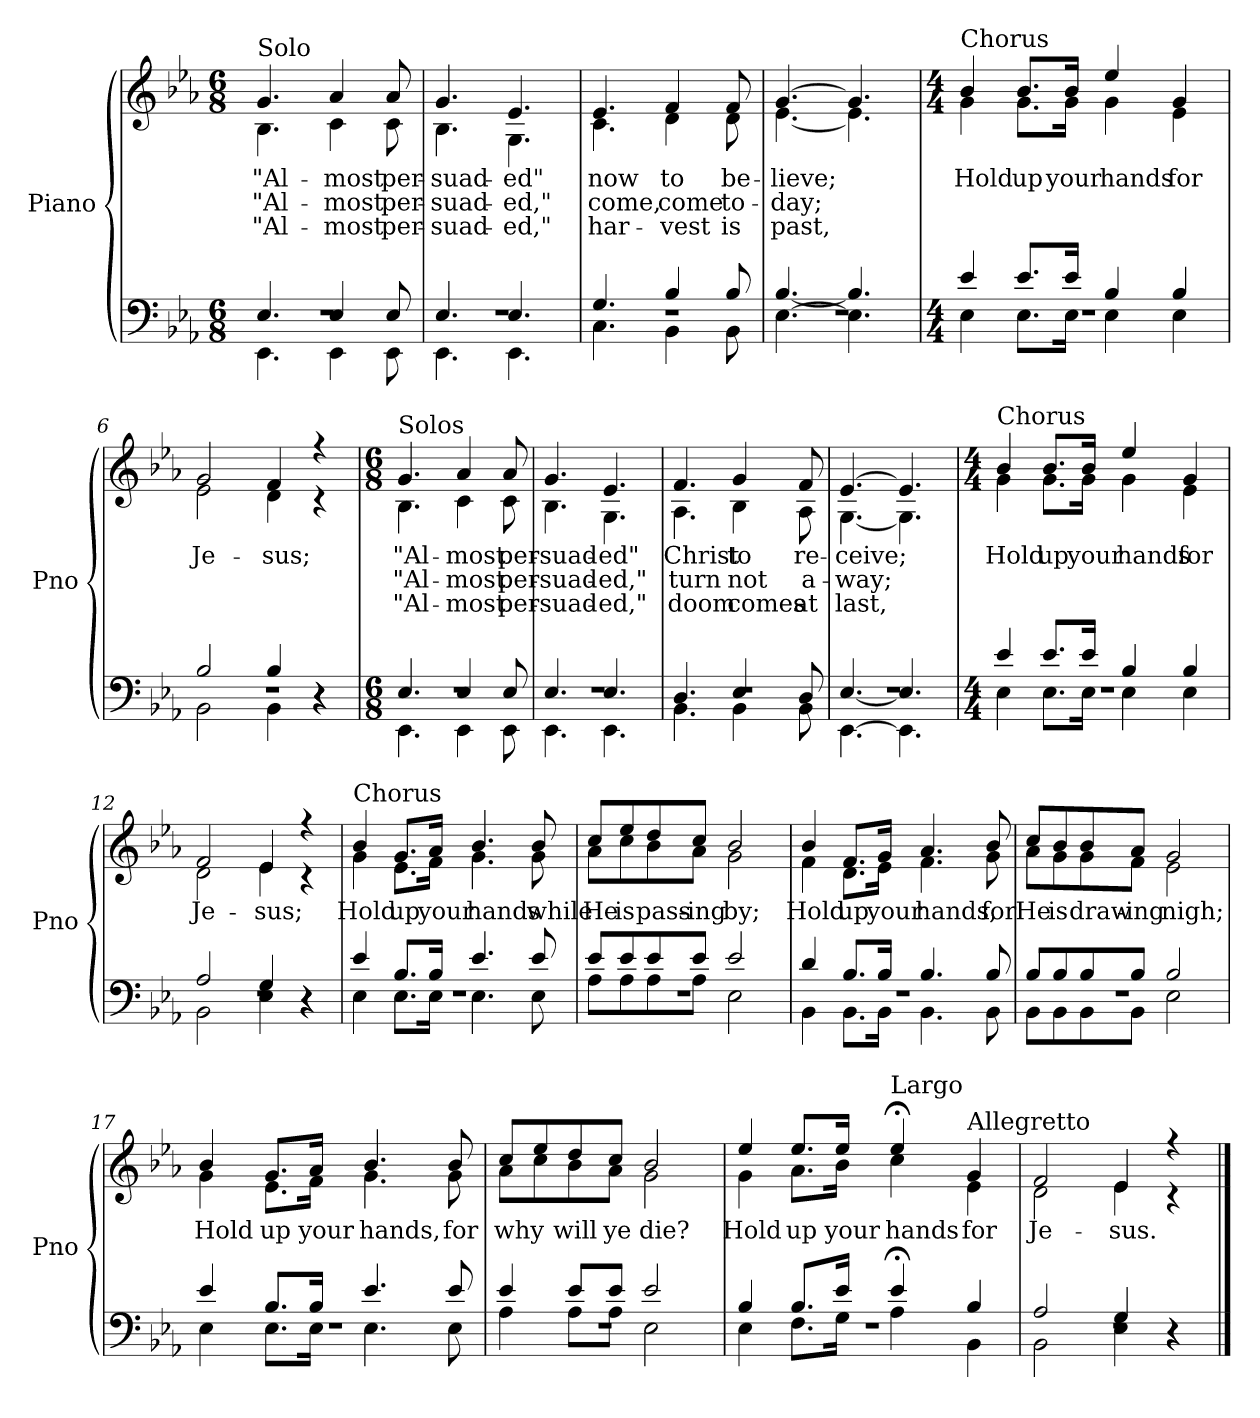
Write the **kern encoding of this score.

**kern	**kern	**text	**text	**text
*part1	*part1	*part1	*part1	*part1
*staff2	*staff1	*staff1	*staff1	*staff1
*I"Piano	*	*	*	*
*I'Pno	*	*	*	*
*clefF4	*clefG2	*	*	*
*k[b-e-a-]	*k[b-e-a-]	*	*	*
*E-:	*E-:	*	*	*
*M6/8	*M6/8	*	*	*
=1	=1	=1	=1	=1
.	8qg/yy	1.	2.	3.
*^	*^	*	*	*
*	*^	*	*	*	*	*
!	!	!	!LO:TX:a:t=Solo	!	!	!	!
2.r	4.E-/	4.EE-\	4.g/	4.B-\	"Al-	"Al-	"Al-
.	4E-/	4EE-\	4a-/	4c\	most	most	most
.	8E-/	8EE-\	8a-/	8c\	per-	per-	per-
=2	=2	=2	=2	=2	=2	=2	=2
2.r	4.E-/	4.EE-\	4.g/	4.B-\	suad-	suad-	suad-
.	4.E-/	4.EE-\	4.e-/	4.G\	ed"	ed,"	ed,"
=3	=3	=3	=3	=3	=3	=3	=3
2.r	4.G/	4.C\	4.e-/	4.c\	now	come,	har-
.	4B-/	4BB-\	4f/	4d\	to	come	vest
.	8B-/	8BB-\	8f/	8d\	be-	to-	is
=4	=4	=4	=4	=4	=4	=4	=4
2.r	[4.B-/	[4.E-\	[4.g/	[4.e-\	lieve;	day;	past,
.	4.B-/]	4.E-\]	4.g/]	4.e-\]	.	.	.
!!LO:LB:g=z	!!
=5	=5	=5	=5	=5	=5	=5	=5
*M4/4	*	*	*M4/4	*	*	*	*
!	!	!	!LO:TX:a:t=Chorus	!	!	!	!
1r	4e-/	4E-\	4b-/	4g\	Hold	.	.
.	8.e-/L	8.E-\L	8.b-/L	8.g\L	up	.	.
.	16e-/Jk	16E-\Jk	16b-/Jk	16g\Jk	your	.	.
.	4B-/	4E-\	4ee-/	4g\	hands	.	.
.	4B-/	4E-\	4g/	4e-\	for	.	.
=6	=6	=6	=6	=6	=6	=6	=6
1r	2B-/	2BB-\	2g/	2e-\	Je-	.	.
.	4B-/	4BB-\	4f/	4d\	sus;	.	.
.	4r	4r	4r	4r	.	.	.
=7	=7	=7	=7	=7	=7	=7	=7
*M6/8	*	*	*M6/8	*	*	*	*
!	!	!	!LO:TX:a:t=Solos	!	!	!	!
2.r	4.E-/	4.EE-\	4.g/	4.B-\	"Al-	"Al-	"Al-
.	4E-/	4EE-\	4a-/	4c\	most	most	most
.	8E-/	8EE-\	8a-/	8c\	per-	per-	per-
!!LO:LB:g=z	!!
=8	=8	=8	=8	=8	=8	=8	=8
2.r	4.E-/	4.EE-\	4.g/	4.B-\	suad-	suad-	suad-
.	4.E-/	4.EE-\	4.e-/	4.G\	ed"	ed,"	ed,"
=9	=9	=9	=9	=9	=9	=9	=9
2.r	4.D/	4.BB-\	4.f/	4.A-\	Christ	turn	doom
.	4E-/	4BB-\	4g/	4B-\	to	not	comes
.	8D/	8BB-\	8f/	8A-\	re-	a-	at
=10	=10	=10	=10	=10	=10	=10	=10
2.r	[4.E-/	[4.EE-\	[4.e-/	[4.G\	ceive;	way;	last,
.	4.E-/]	4.EE-\]	4.e-/]	4.G\]	.	.	.
!!LO:PB:g=z	!!
=11	=11	=11	=11	=11	=11	=11	=11
*M4/4	*	*	*M4/4	*	*	*	*
!	!	!	!LO:TX:a:t=Chorus	!	!	!	!
1r	4e-/	4E-\	4b-/	4g\	Hold	.	.
.	8.e-/L	8.E-\L	8.b-/L	8.g\L	up	.	.
.	16e-/Jk	16E-\Jk	16b-/Jk	16g\Jk	your	.	.
.	4B-/	4E-\	4ee-/	4g\	hands	.	.
.	4B-/	4E-\	4g/	4e-\	for	.	.
=12	=12	=12	=12	=12	=12	=12	=12
1r	2A-/	2BB-\	2f/	2d\	Je-	.	.
.	4G/	4E-\	4e-/	4e-\	sus;	.	.
.	4r	4r	4r	4r	.	.	.
!!LO:LB:g=z	!!
=13	=13	=13	=13	=13	=13	=13	=13
!	!	!	!LO:TX:a:t=Chorus	!	!	!	!
1r	4e-/	4E-\	4b-/	4g\	Hold	.	.
.	8.B-/L	8.E-\L	8.g/L	8.e-\L	up	.	.
.	16B-/Jk	16E-\Jk	16a-/Jk	16f\Jk	your	.	.
.	4.e-/	4.E-\	4.b-/	4.g\	hands	.	.
.	8e-/	8E-\	8b-/	8g\	while	.	.
=14	=14	=14	=14	=14	=14	=14	=14
1r	8e-/L	8A-\L	8cc/L	8a-\L	He	.	.
.	8e-/	8A-\	8ee-/	8cc\	is	.	.
.	8e-/	8A-\	8dd/	8b-\	pass-	.	.
.	8e-/J	8A-\J	8cc/J	8a-\J	ing	.	.
.	2e-/	2E-\	2b-/	2g\	by;	.	.
!!LO:LB:g=z	!!
=15	=15	=15	=15	=15	=15	=15	=15
1r	4d/	4BB-\	4b-/	4f\	Hold	.	.
.	8.B-/L	8.BB-\L	8.f/L	8.d\L	up	.	.
.	16B-/Jk	16BB-\Jk	16g/Jk	16e-\Jk	your	.	.
.	4.B-/	4.BB-\	4.a-/	4.f\	hands,	.	.
.	8B-/	8BB-\	8b-/	8g\	for	.	.
=16	=16	=16	=16	=16	=16	=16	=16
1r	8B-/L	8BB-\L	8cc/L	8a-\L	He	.	.
.	8B-/	8BB-\	8b-/	8g\	is	.	.
.	8B-/	8BB-\	8b-/	8g\	draw-	.	.
.	8B-/J	8BB-\J	8a-/J	8f\J	ing	.	.
.	2B-/	2E-\	2g/	2e-\	nigh;	.	.
!!LO:LB:g=z	!!
=17	=17	=17	=17	=17	=17	=17	=17
1r	4e-/	4E-\	4b-/	4g\	Hold	.	.
.	8.B-/L	8.E-\L	8.g/L	8.e-\L	up	.	.
.	16B-/Jk	16E-\Jk	16a-/Jk	16f\Jk	your	.	.
.	4.e-/	4.E-\	4.b-/	4.g\	hands,	.	.
.	8e-/	8E-\	8b-/	8g\	for	.	.
=18	=18	=18	=18	=18	=18	=18	=18
1r	4e-/	4A-\	8cc/L	8a-\L	why	.	.
.	.	.	8ee-/	8cc\	.	.	.
.	8e-/L	8A-\L	8dd/	8b-\	will	.	.
.	8e-/J	8A-\J	8cc/J	8a-\J	ye	.	.
.	2e-/	2E-\	2b-/	2g\	die?	.	.
!!LO:PB:g=z	!!
=19	=19	=19	=19	=19	=19	=19	=19
1r	4B-/	4E-\	4ee-/	4g\	Hold	.	.
.	8.B-/L	8.F\L	8.ee-/L	8.a-\L	up	.	.
.	16e-/Jk	16G\Jk	16ee-/Jk	16b-\Jk	your	.	.
!	!	!	!LO:TX:a:t=Largo	!	!	!	!
.	4e-/	4A-;\	4ee-;</	4cc\	hands	.	.
!	!	!	!LO:TX:a:t=Allegretto	!	!	!	!
.	4B-/	4BB-\	4g/	4e-\	for	.	.
=20	=20	=20	=20	=20	=20	=20	=20
1r	2A-/	2BB-\	2f/	2d\	Je-	.	.
.	4G/	4E-\	4e-/	4e-\	sus.	.	.
.	4r	4r	4r	4r	.	.	.
*v	*v	*v	*	*	*	*	*
*	*v	*v	*	*	*
==	==	==	==	==
*-	*-	*-	*-	*-
